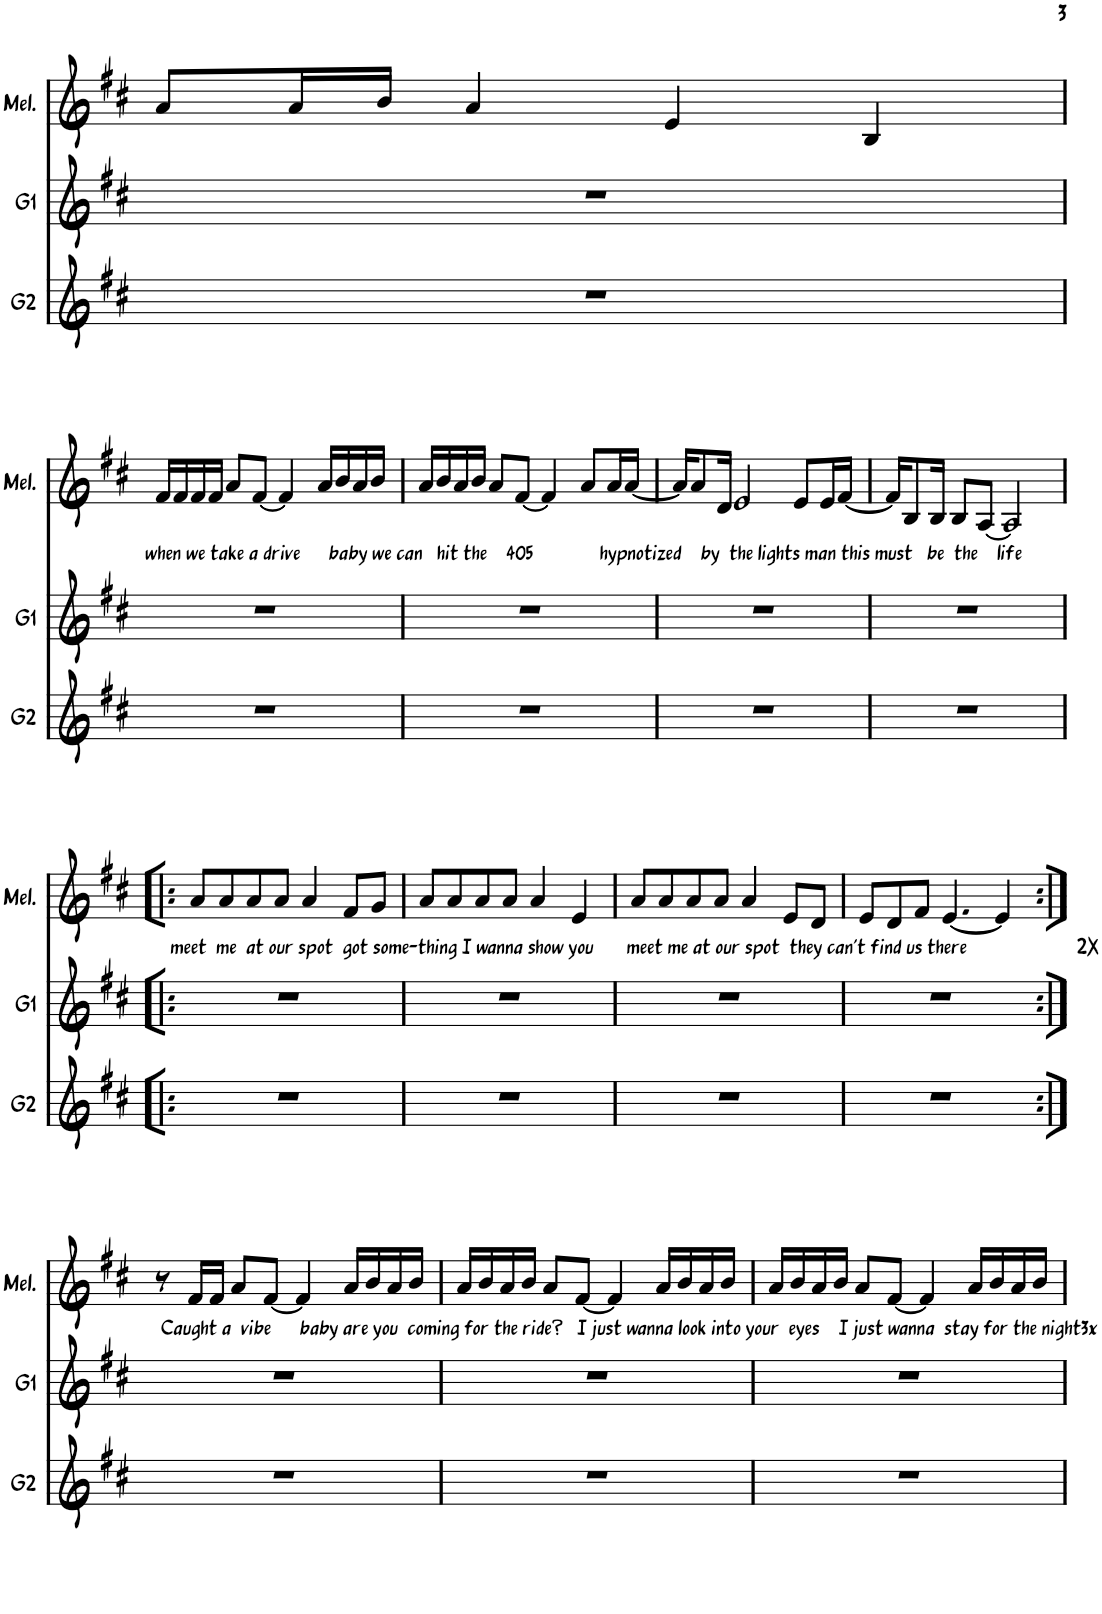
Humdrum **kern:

**kern	**kern	**kern
*part3	*part2	*part1
*staff3	*staff2	*staff1
*I"Groep 2	*I"Groep 1	*I"Melodie
*I'G2	*I'G1	*I'Mel.
!!LO:PB:g=z
*clefG2	*clefG2	*clefG2
*k[f#c#]	*k[f#c#]	*k[f#c#]
*M4/4	*M4/4	*M4/4
=28	=28	=28
1r	1r	8a/L
.	.	16a/L
.	.	16b/JJ
.	.	4a/
.	.	4e/
.	.	4B/
!!LO:LB:g=z
=29	=29	=29
!	!	!LO:TX:b:t=when we take a drive      baby we can   hit the    405              hypnotized    by  the lights man this must   be  the    life
1r	1r	16f#/LL
.	.	16f#/
.	.	16f#/
.	.	16f#/JJ
.	.	8a/L
.	.	[8f#/J
.	.	4f#/]
.	.	16a/LL
.	.	16b/
.	.	16a/
.	.	16b/JJ
=30	=30	=30
1r	1r	16a/LL
.	.	16b/
.	.	16a/
.	.	16b/JJ
.	.	8a/L
.	.	[8f#/J
.	.	4f#/]
.	.	8a/L
.	.	16a/L
.	.	[16a/JJ
=31	=31	=31
1r	1r	16a/KL]
.	.	8a/
.	.	16d/Jk
.	.	2e/
.	.	8e/L
.	.	16e/L
.	.	[16f#/JJ
=32	=32	=32
1r	1r	16f#/KL]
.	.	8B/
.	.	16B/Jk
.	.	8B/L
.	.	[8A/J
.	.	2A/]
!!LO:LB:g=z
=33!|:	=33!|:	=33!|:
!	!	!LO:TX:b:t=meet  me  at our spot  got some-thing I wanna show you       meet me at our spot  they can't find us there
1r	1r	8a/L
.	.	8a/
.	.	8a/
.	.	8a/J
.	.	4a/
.	.	8f#/L
.	.	8g/J
=34	=34	=34
1r	1r	8a/L
.	.	8a/
.	.	8a/
.	.	8a/J
.	.	4a/
.	.	4e/
=35	=35	=35
1r	1r	8a/L
.	.	8a/
.	.	8a/
.	.	8a/J
.	.	4a/
.	.	8e/L
.	.	8d/J
=36	=36	=36
1r	1r	8e/L
.	.	8d/
.	.	8f#/J
.	.	[4.e/
!	!	!LO:TX:b:t=2X
.	.	4e/]
!!LO:LB:g=z
=37:|!	=37:|!	=37:|!
1r	1r	8r
!	!	!LO:TX:b:t=Caught a  vibe      baby are you  coming for the ride?   I just wanna look into your  eyes    I just wanna  stay for the night3x
.	.	16f#/LL
.	.	16f#/JJ
.	.	8a/L
.	.	[8f#/J
.	.	4f#/]
.	.	16a/LL
.	.	16b/
.	.	16a/
.	.	16b/JJ
=38	=38	=38
1r	1r	16a/LL
.	.	16b/
.	.	16a/
.	.	16b/JJ
.	.	8a/L
.	.	[8f#/J
.	.	4f#/]
.	.	16a/LL
.	.	16b/
.	.	16a/
.	.	16b/JJ
=39	=39	=39
1r	1r	16a/LL
.	.	16b/
.	.	16a/
.	.	16b/JJ
.	.	8a/L
.	.	[8f#/J
.	.	4f#/]
.	.	16a/LL
.	.	16b/
.	.	16a/
.	.	16b/JJ
=	=	=
*-	*-	*-
